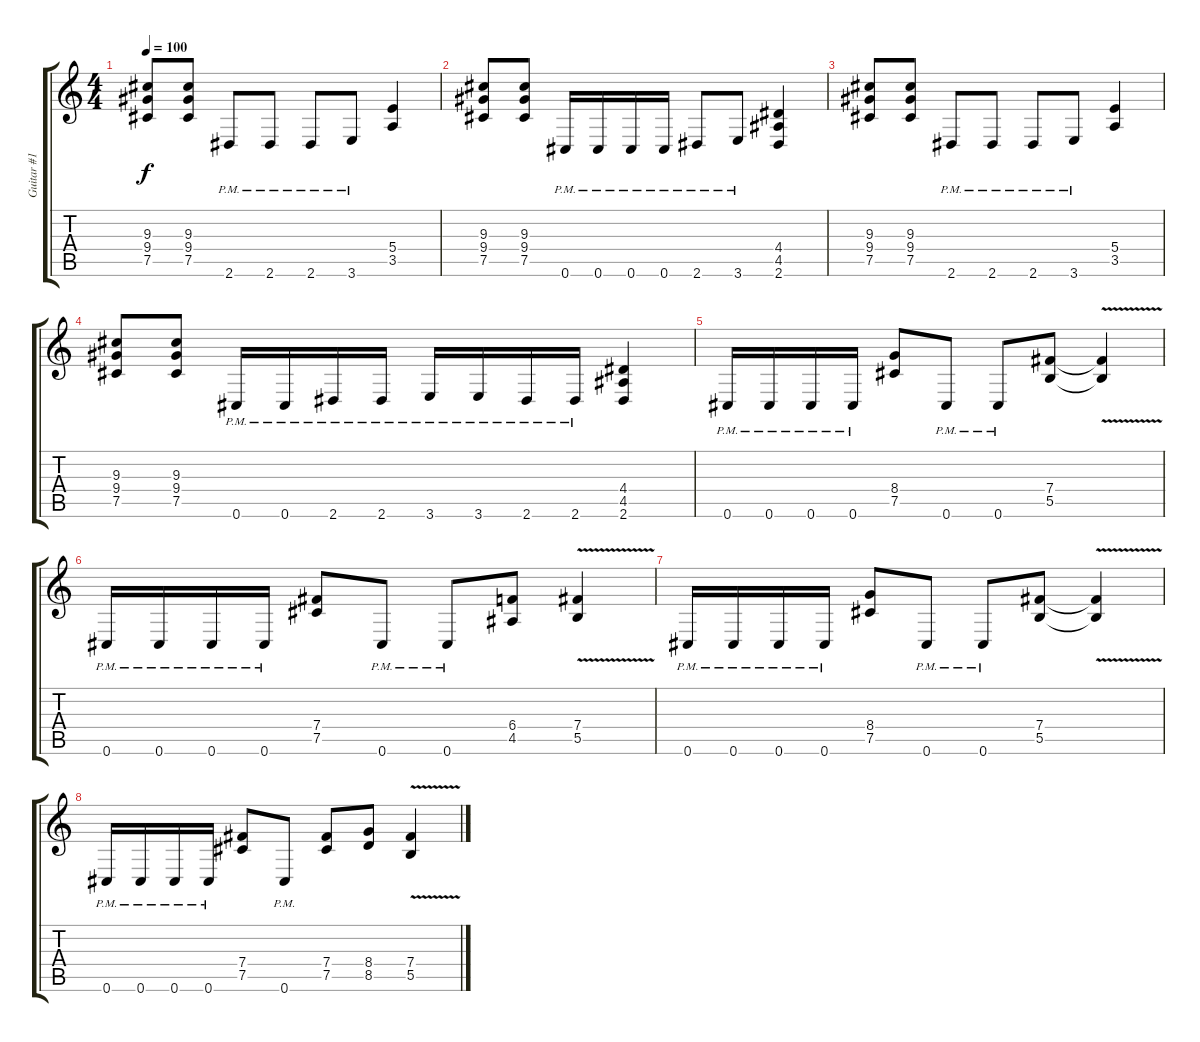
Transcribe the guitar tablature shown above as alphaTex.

\track ("Guitar #1" "Guitar #1") {instrument distortionguitar}
\staff {score tabs}
\tuning (Db4 Ab3 E3 B2 Gb2 Db2) {hide}
\ts (4 4)
\tempo 100
\clef g2
\ks c
(9.3 9.4 7.5).8{dy f} (9.3 9.4 7.5).8 2.6{pm}.8 2.6{pm}.8 2.6{pm}.8 3.6{pm}.8 (5.4 3.5).4 |
(9.3 9.4 7.5).8 (9.3 9.4 7.5).8 0.6{pm}.16 0.6{pm}.16 0.6{pm}.16 0.6{pm}.16 2.6{pm}.8 3.6{pm}.8 (4.4 4.5 2.6).4 |
(9.3 9.4 7.5).8 (9.3 9.4 7.5).8 2.6{pm}.8 2.6{pm}.8 2.6{pm}.8 3.6{pm}.8 (5.4 3.5).4 |
(9.3 9.4 7.5).8 (9.3 9.4 7.5).8 0.6{pm}.16 0.6{pm}.16 2.6{pm}.16 2.6{pm}.16 3.6{pm}.16 3.6{pm}.16 2.6{pm}.16 2.6{pm}.16 (4.4 4.5 2.6).4 |
0.6{pm}.16 0.6{pm}.16 0.6{pm}.16 0.6{pm}.16 (8.4 7.5).8 0.6{pm}.8 0.6{pm}.8 (7.4 5.5).8 (7.4{t} 5.5{v t}).4 |
0.6{pm}.16 0.6{pm}.16 0.6{pm}.16 0.6{pm}.16 (7.4 7.5).8 0.6{pm}.8 0.6{pm}.8 (6.4 4.5).8 (7.4 5.5{v}).4 |
0.6{pm}.16 0.6{pm}.16 0.6{pm}.16 0.6{pm}.16 (8.4 7.5).8 0.6{pm}.8 0.6{pm}.8 (7.4 5.5).8 (7.4{t} 5.5{v t}).4 |
0.6{pm}.16 0.6{pm}.16 0.6{pm}.16 0.6{pm}.16 (7.4 7.5).8 0.6{pm}.8 (7.4 7.5).8 (8.4 8.5).8 (7.4 5.5{v}).4
